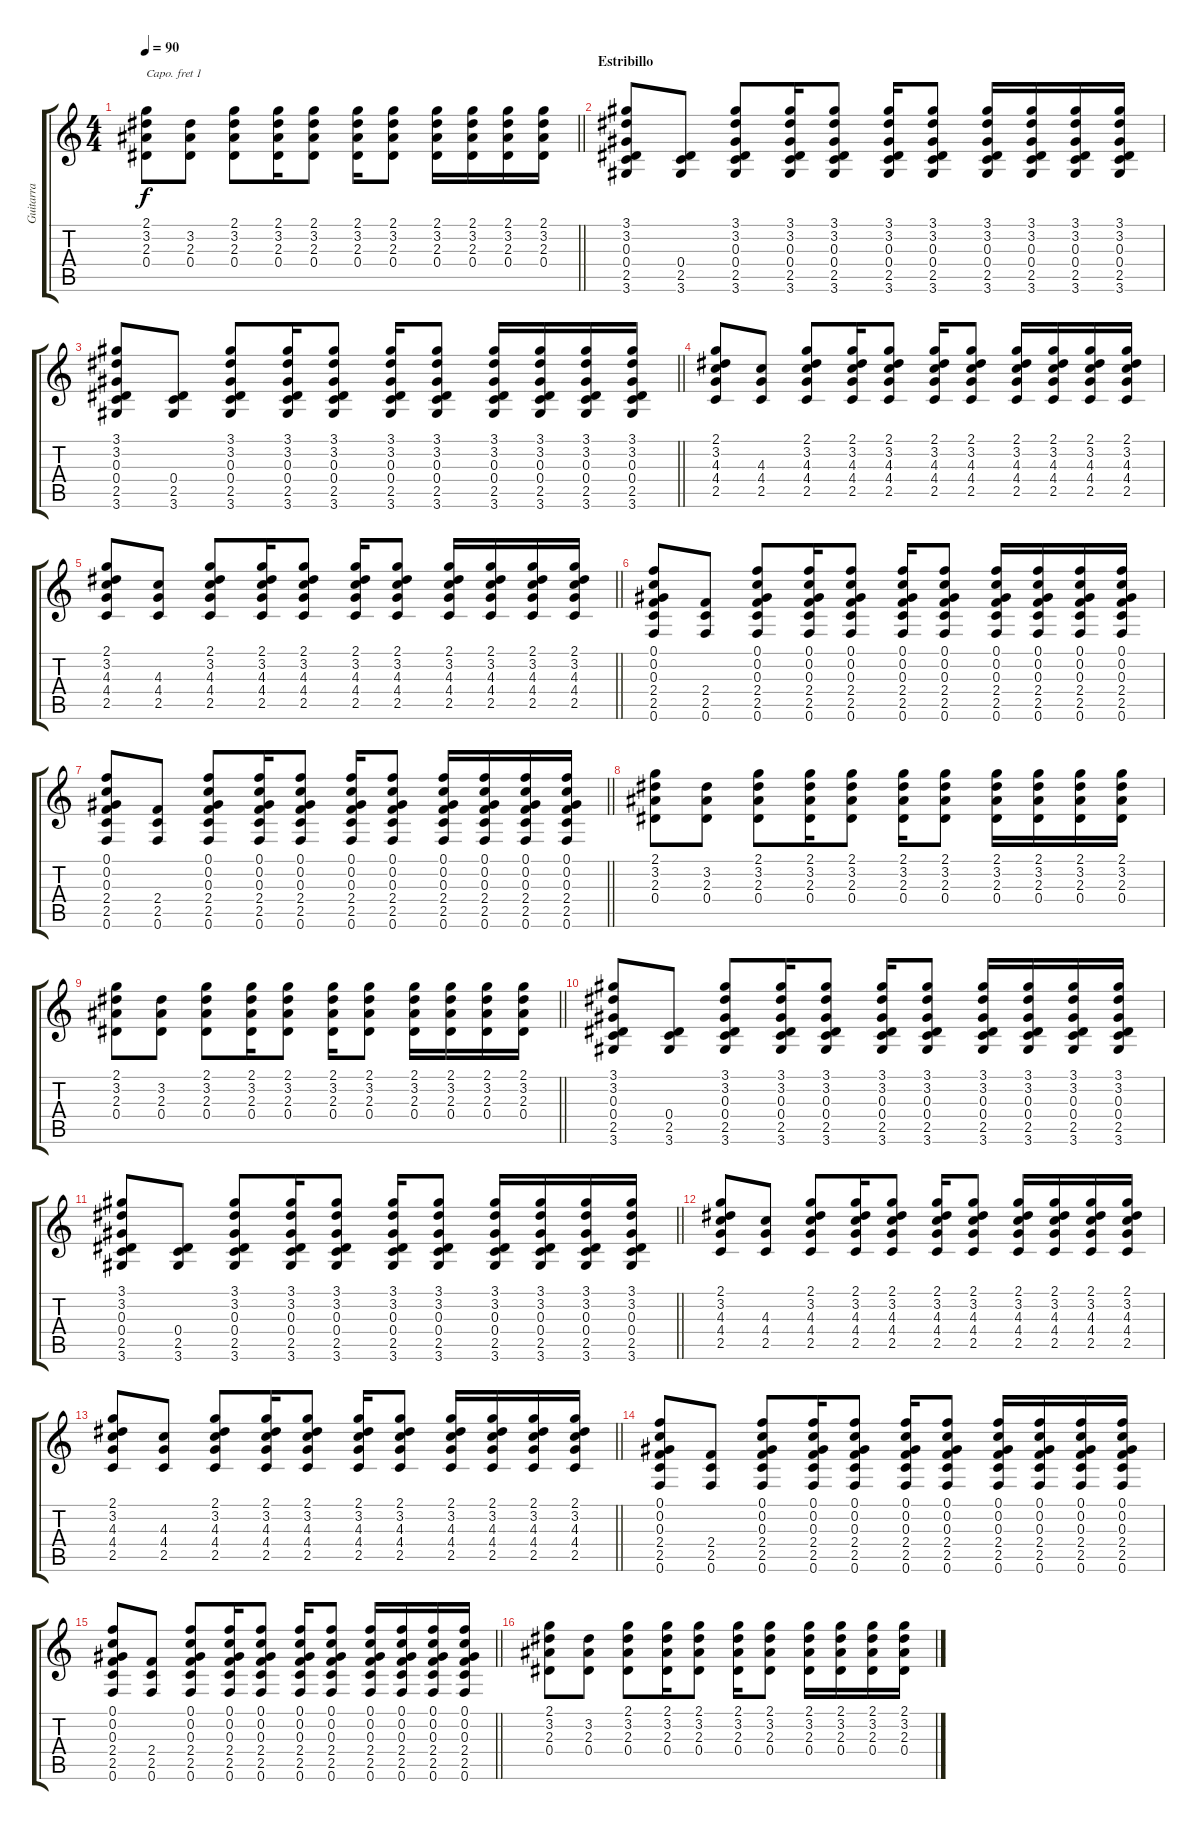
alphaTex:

\track ("Guitarra" "Guitarra") {instrument acousticguitarsteel}
\staff {score tabs}
\capo 1
\tuning (E4 B3 G3 D3 A2 E2) {hide}
\ts (4 4)
\tempo 90
\clef g2
\barLineRight lightlight
\ks c
(2.1 3.2 2.3 0.4).8{dy f} (3.2 2.3 0.4).8 (2.1 3.2 2.3 0.4).8 (2.1 3.2 2.3 0.4).16 (2.1 3.2 2.3 0.4).8 (2.1 3.2 2.3 0.4).16 (2.1 3.2 2.3 0.4).8 (2.1 3.2 2.3 0.4).16 (2.1 3.2 2.3 0.4).16 (2.1 3.2 2.3 0.4).16 (2.1 3.2 2.3 0.4).16 |
\section ("" "Estribillo")
(3.1 3.2 0.3 0.4 2.5 3.6).8 (0.4 2.5 3.6).8 (3.1 3.2 0.3 0.4 2.5 3.6).8 (3.1 3.2 0.3 0.4 2.5 3.6).16 (3.1 3.2 0.3 0.4 2.5 3.6).8 (3.1 3.2 0.3 0.4 2.5 3.6).16 (3.1 3.2 0.3 0.4 2.5 3.6).8 (3.1 3.2 0.3 0.4 2.5 3.6).16 (3.1 3.2 0.3 0.4 2.5 3.6).16 (3.1 3.2 0.3 0.4 2.5 3.6).16 (3.1 3.2 0.3 0.4 2.5 3.6).16 |
\barLineRight lightlight
(3.1 3.2 0.3 0.4 2.5 3.6).8 (0.4 2.5 3.6).8 (3.1 3.2 0.3 0.4 2.5 3.6).8 (3.1 3.2 0.3 0.4 2.5 3.6).16 (3.1 3.2 0.3 0.4 2.5 3.6).8 (3.1 3.2 0.3 0.4 2.5 3.6).16 (3.1 3.2 0.3 0.4 2.5 3.6).8 (3.1 3.2 0.3 0.4 2.5 3.6).16 (3.1 3.2 0.3 0.4 2.5 3.6).16 (3.1 3.2 0.3 0.4 2.5 3.6).16 (3.1 3.2 0.3 0.4 2.5 3.6).16 |
(2.1 3.2 4.3 4.4 2.5).8 (4.3 4.4 2.5).8 (2.1 3.2 4.3 4.4 2.5).8 (2.1 3.2 4.3 4.4 2.5).16 (2.1 3.2 4.3 4.4 2.5).8 (2.1 3.2 4.3 4.4 2.5).16 (2.1 3.2 4.3 4.4 2.5).8 (2.1 3.2 4.3 4.4 2.5).16 (2.1 3.2 4.3 4.4 2.5).16 (2.1 3.2 4.3 4.4 2.5).16 (2.1 3.2 4.3 4.4 2.5).16 |
\barLineRight lightlight
(2.1 3.2 4.3 4.4 2.5).8 (4.3 4.4 2.5).8 (2.1 3.2 4.3 4.4 2.5).8 (2.1 3.2 4.3 4.4 2.5).16 (2.1 3.2 4.3 4.4 2.5).8 (2.1 3.2 4.3 4.4 2.5).16 (2.1 3.2 4.3 4.4 2.5).8 (2.1 3.2 4.3 4.4 2.5).16 (2.1 3.2 4.3 4.4 2.5).16 (2.1 3.2 4.3 4.4 2.5).16 (2.1 3.2 4.3 4.4 2.5).16 |
(0.1 0.2 0.3 2.4 2.5 0.6).8 (2.4 2.5 0.6).8 (0.1 0.2 0.3 2.4 2.5 0.6).8 (0.1 0.2 0.3 2.4 2.5 0.6).16 (0.1 0.2 0.3 2.4 2.5 0.6).8 (0.1 0.2 0.3 2.4 2.5 0.6).16 (0.1 0.2 0.3 2.4 2.5 0.6).8 (0.1 0.2 0.3 2.4 2.5 0.6).16 (0.1 0.2 0.3 2.4 2.5 0.6).16 (0.1 0.2 0.3 2.4 2.5 0.6).16 (0.1 0.2 0.3 2.4 2.5 0.6).16 |
\barLineRight lightlight
(0.1 0.2 0.3 2.4 2.5 0.6).8 (2.4 2.5 0.6).8 (0.1 0.2 0.3 2.4 2.5 0.6).8 (0.1 0.2 0.3 2.4 2.5 0.6).16 (0.1 0.2 0.3 2.4 2.5 0.6).8 (0.1 0.2 0.3 2.4 2.5 0.6).16 (0.1 0.2 0.3 2.4 2.5 0.6).8 (0.1 0.2 0.3 2.4 2.5 0.6).16 (0.1 0.2 0.3 2.4 2.5 0.6).16 (0.1 0.2 0.3 2.4 2.5 0.6).16 (0.1 0.2 0.3 2.4 2.5 0.6).16 |
(2.1 3.2 2.3 0.4).8 (3.2 2.3 0.4).8 (2.1 3.2 2.3 0.4).8 (2.1 3.2 2.3 0.4).16 (2.1 3.2 2.3 0.4).8 (2.1 3.2 2.3 0.4).16 (2.1 3.2 2.3 0.4).8 (2.1 3.2 2.3 0.4).16 (2.1 3.2 2.3 0.4).16 (2.1 3.2 2.3 0.4).16 (2.1 3.2 2.3 0.4).16 |
\barLineRight lightlight
(2.1 3.2 2.3 0.4).8 (3.2 2.3 0.4).8 (2.1 3.2 2.3 0.4).8 (2.1 3.2 2.3 0.4).16 (2.1 3.2 2.3 0.4).8 (2.1 3.2 2.3 0.4).16 (2.1 3.2 2.3 0.4).8 (2.1 3.2 2.3 0.4).16 (2.1 3.2 2.3 0.4).16 (2.1 3.2 2.3 0.4).16 (2.1 3.2 2.3 0.4).16 |
(3.1 3.2 0.3 0.4 2.5 3.6).8 (0.4 2.5 3.6).8 (3.1 3.2 0.3 0.4 2.5 3.6).8 (3.1 3.2 0.3 0.4 2.5 3.6).16 (3.1 3.2 0.3 0.4 2.5 3.6).8 (3.1 3.2 0.3 0.4 2.5 3.6).16 (3.1 3.2 0.3 0.4 2.5 3.6).8 (3.1 3.2 0.3 0.4 2.5 3.6).16 (3.1 3.2 0.3 0.4 2.5 3.6).16 (3.1 3.2 0.3 0.4 2.5 3.6).16 (3.1 3.2 0.3 0.4 2.5 3.6).16 |
\barLineRight lightlight
(3.1 3.2 0.3 0.4 2.5 3.6).8 (0.4 2.5 3.6).8 (3.1 3.2 0.3 0.4 2.5 3.6).8 (3.1 3.2 0.3 0.4 2.5 3.6).16 (3.1 3.2 0.3 0.4 2.5 3.6).8 (3.1 3.2 0.3 0.4 2.5 3.6).16 (3.1 3.2 0.3 0.4 2.5 3.6).8 (3.1 3.2 0.3 0.4 2.5 3.6).16 (3.1 3.2 0.3 0.4 2.5 3.6).16 (3.1 3.2 0.3 0.4 2.5 3.6).16 (3.1 3.2 0.3 0.4 2.5 3.6).16 |
(2.1 3.2 4.3 4.4 2.5).8 (4.3 4.4 2.5).8 (2.1 3.2 4.3 4.4 2.5).8 (2.1 3.2 4.3 4.4 2.5).16 (2.1 3.2 4.3 4.4 2.5).8 (2.1 3.2 4.3 4.4 2.5).16 (2.1 3.2 4.3 4.4 2.5).8 (2.1 3.2 4.3 4.4 2.5).16 (2.1 3.2 4.3 4.4 2.5).16 (2.1 3.2 4.3 4.4 2.5).16 (2.1 3.2 4.3 4.4 2.5).16 |
\barLineRight lightlight
(2.1 3.2 4.3 4.4 2.5).8 (4.3 4.4 2.5).8 (2.1 3.2 4.3 4.4 2.5).8 (2.1 3.2 4.3 4.4 2.5).16 (2.1 3.2 4.3 4.4 2.5).8 (2.1 3.2 4.3 4.4 2.5).16 (2.1 3.2 4.3 4.4 2.5).8 (2.1 3.2 4.3 4.4 2.5).16 (2.1 3.2 4.3 4.4 2.5).16 (2.1 3.2 4.3 4.4 2.5).16 (2.1 3.2 4.3 4.4 2.5).16 |
(0.1 0.2 0.3 2.4 2.5 0.6).8 (2.4 2.5 0.6).8 (0.1 0.2 0.3 2.4 2.5 0.6).8 (0.1 0.2 0.3 2.4 2.5 0.6).16 (0.1 0.2 0.3 2.4 2.5 0.6).8 (0.1 0.2 0.3 2.4 2.5 0.6).16 (0.1 0.2 0.3 2.4 2.5 0.6).8 (0.1 0.2 0.3 2.4 2.5 0.6).16 (0.1 0.2 0.3 2.4 2.5 0.6).16 (0.1 0.2 0.3 2.4 2.5 0.6).16 (0.1 0.2 0.3 2.4 2.5 0.6).16 |
\barLineRight lightlight
(0.1 0.2 0.3 2.4 2.5 0.6).8 (2.4 2.5 0.6).8 (0.1 0.2 0.3 2.4 2.5 0.6).8 (0.1 0.2 0.3 2.4 2.5 0.6).16 (0.1 0.2 0.3 2.4 2.5 0.6).8 (0.1 0.2 0.3 2.4 2.5 0.6).16 (0.1 0.2 0.3 2.4 2.5 0.6).8 (0.1 0.2 0.3 2.4 2.5 0.6).16 (0.1 0.2 0.3 2.4 2.5 0.6).16 (0.1 0.2 0.3 2.4 2.5 0.6).16 (0.1 0.2 0.3 2.4 2.5 0.6).16 |
(2.1 3.2 2.3 0.4).8 (3.2 2.3 0.4).8 (2.1 3.2 2.3 0.4).8 (2.1 3.2 2.3 0.4).16 (2.1 3.2 2.3 0.4).8 (2.1 3.2 2.3 0.4).16 (2.1 3.2 2.3 0.4).8 (2.1 3.2 2.3 0.4).16 (2.1 3.2 2.3 0.4).16 (2.1 3.2 2.3 0.4).16 (2.1 3.2 2.3 0.4).16
